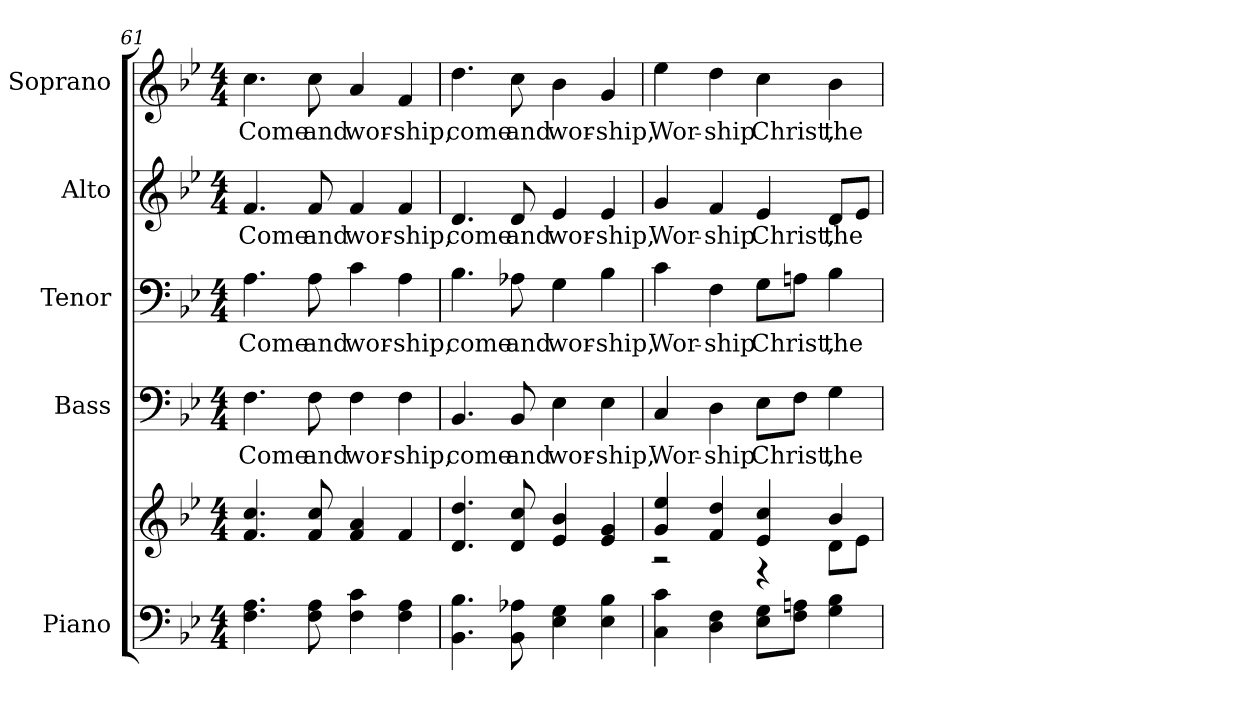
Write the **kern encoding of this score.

**kern	**kern	**kern	**text	**kern	**text	**kern	**text	**kern	**text
*part5	*part5	*part4	*part4	*part3	*part3	*part2	*part2	*part1	*part1
*staff6	*staff5	*staff4	*staff4	*staff3	*staff3	*staff2	*staff2	*staff1	*staff1
*I"Piano	*	*I"Bass	*	*I"Tenor	*	*I"Alto	*	*I"Soprano	*
*I'Pno.	*	*I'B.	*	*I'T.	*	*I'A.	*	*I'S.	*
!!LO:PB:g=z
*clefF4	*clefG2	*clefF4	*	*clefF4	*	*clefG2	*	*clefG2	*
*k[b-e-]	*k[b-e-]	*k[b-e-]	*	*k[b-e-]	*	*k[b-e-]	*	*k[b-e-]	*
*B-:	*B-:	*B-:	*	*B-:	*	*B-:	*	*B-:	*
*M4/4	*M4/4	*M4/4	*	*M4/4	*	*M4/4	*	*M4/4	*
=61	=61	=61	=61	=61	=61	=61	=61	=61	=61
!	!	!	!LO:LY:b:color=#000000	!	!	!	!	!	!
!	!	!	!	!	!LO:LY:b:color=#000000	!	!	!	!
!	!	!	!	!	!	!	!LO:LY:b:color=#000000	!	!
!	!	!	!	!	!	!	!	!	!LO:LY:b:color=#000000
4.Fi\ 4.Ai	4.fi/ 4.cci	4.Fi\	Come	4.Ai\	Come	4.fi/	Come	4.cci\	Come
!	!	!	!LO:LY:b:color=#000000	!	!	!	!	!	!
!	!	!	!	!	!LO:LY:b:color=#000000	!	!	!	!
!	!	!	!	!	!	!	!LO:LY:b:color=#000000	!	!
!	!	!	!	!	!	!	!	!	!LO:LY:b:color=#000000
8Fi\ 8Ai	8fi/ 8cci	8Fi\	and	8Ai\	and	8fi/	and	8cci\	and
!	!	!	!LO:LY:b:color=#000000	!	!	!	!	!	!
!	!	!	!	!	!LO:LY:b:color=#000000	!	!	!	!
!	!	!	!	!	!	!	!LO:LY:b:color=#000000	!	!
!	!	!	!	!	!	!	!	!	!LO:LY:b:color=#000000
4Fi\ 4ci	4fi/ 4ai	4Fi\	wor-	4ci\	wor-	4fi/	wor-	4ai/	wor-
!	!	!	!LO:LY:b:color=#000000	!	!	!	!	!	!
!	!	!	!	!	!LO:LY:b:color=#000000	!	!	!	!
!	!	!	!	!	!	!	!LO:LY:b:color=#000000	!	!
!	!	!	!	!	!	!	!	!	!LO:LY:b:color=#000000
4Fi\ 4Ai	4fi/	4Fi\	-ship,	4Ai\	-ship,	4fi/	-ship,	4fi/	-ship,
=62	=62	=62	=62	=62	=62	=62	=62	=62	=62
!	!	!	!LO:LY:b:color=#000000	!	!	!	!	!	!
!	!	!	!	!	!LO:LY:b:color=#000000	!	!	!	!
!	!	!	!	!	!	!	!LO:LY:b:color=#000000	!	!
!	!	!	!	!	!	!	!	!	!LO:LY:b:color=#000000
4.BB-i\ 4.B-i	4.di/ 4.ddi	4.BB-i/	come	4.B-i\	come	4.di/	come	4.ddi\	come
!	!	!	!LO:LY:b:color=#000000	!	!	!	!	!	!
!	!	!	!	!	!LO:LY:b:color=#000000	!	!	!	!
!	!	!	!	!	!	!	!LO:LY:b:color=#000000	!	!
!	!	!	!	!	!	!	!	!	!LO:LY:b:color=#000000
8BB-i\ 8A-Xi	8di/ 8cci	8BB-i/	and	8A-Xi\	and	8di/	and	8cci\	and
!	!	!	!LO:LY:b:color=#000000	!	!	!	!	!	!
!	!	!	!	!	!LO:LY:b:color=#000000	!	!	!	!
!	!	!	!	!	!	!	!LO:LY:b:color=#000000	!	!
!	!	!	!	!	!	!	!	!	!LO:LY:b:color=#000000
4E-i\ 4Gi	4e-i/ 4b-i	4E-i\	wor-	4Gi\	wor-	4e-i/	wor-	4b-i\	wor-
!	!	!	!LO:LY:b:color=#000000	!	!	!	!	!	!
!	!	!	!	!	!LO:LY:b:color=#000000	!	!	!	!
!	!	!	!	!	!	!	!LO:LY:b:color=#000000	!	!
!	!	!	!	!	!	!	!	!	!LO:LY:b:color=#000000
4E-i\ 4B-i	4e-i/ 4gi	4E-i\	-ship,	4B-i\	-ship,	4e-i/	-ship,	4gi/	-ship,
!!LO:PB:g=z
=63	=63	=63	=63	=63	=63	=63	=63	=63	=63
*	*^	*	*	*	*	*	*	*	*
!	!	!	!	!LO:LY:b:color=#000000	!	!	!	!	!	!
!	!	!	!	!	!	!LO:LY:b:color=#000000	!	!	!	!
!	!	!	!	!	!	!	!	!LO:LY:b:color=#000000	!	!
*	*v	*v	*	*	*	*	*	*	*	*
*	*	*	*	*	*	*	*	*MM115	*
*	*^	*	*	*	*	*	*	*	*
!	!	!	!	!	!	!	!	!	!	!LO:LY:b:color=#000000
4Ci\ 4ci	4gi/ 4ee-i	2r	4Ci/	Wor-	4ci\	Wor-	4gi/	Wor-	4ee-i\	Wor-
!	!	!	!	!LO:LY:b:color=#000000	!	!	!	!	!	!
!	!	!	!	!	!	!LO:LY:b:color=#000000	!	!	!	!
!	!	!	!	!	!	!	!	!LO:LY:b:color=#000000	!	!
!	!	!	!	!	!	!	!	!	!	!LO:LY:b:color=#000000
4Di\ 4Fi	4fi/ 4ddi	.	4Di\	-ship	4Fi\	-ship	4fi/	-ship	4ddi\	-ship
!	!	!	!	!LO:LY:b:color=#000000	!	!	!	!	!	!
!	!	!	!	!	!	!LO:LY:b:color=#000000	!	!	!	!
!	!	!	!	!	!	!	!	!LO:LY:b:color=#000000	!	!
!	!	!	!	!	!	!	!	!	!	!LO:LY:b:color=#000000
8E-i\ 8GiL	4e-i/ 4cci	4r	8E-i\L	Christ,	8Gi\L	Christ,	4e-i/	Christ,	4cci\	Christ,
8Fi\ 8AniJ	.	.	8Fi\J	.	8Ani\J	.	.	.	.	.
!	!	!	!	!LO:LY:b:color=#000000	!	!	!	!	!	!
!	!	!	!	!	!	!LO:LY:b:color=#000000	!	!	!	!
!	!	!	!	!	!	!	!	!LO:LY:b:color=#000000	!	!
*	*	*	*	*	*	*	*	*	*MM110	*
!	!	!	!	!	!	!	!	!	!	!LO:LY:b:color=#000000
4Gi\ 4B-i	4b-i/	8di\L	4Gi\	the	4B-i\	the	8di/L	the	4b-i\	the
.	.	8e-i\J	.	.	.	.	8e-i/J	.	.	.
*	*v	*v	*	*	*	*	*	*	*	*
=	=	=	=	=	=	=	=	=	=
*-	*-	*-	*-	*-	*-	*-	*-	*-	*-
